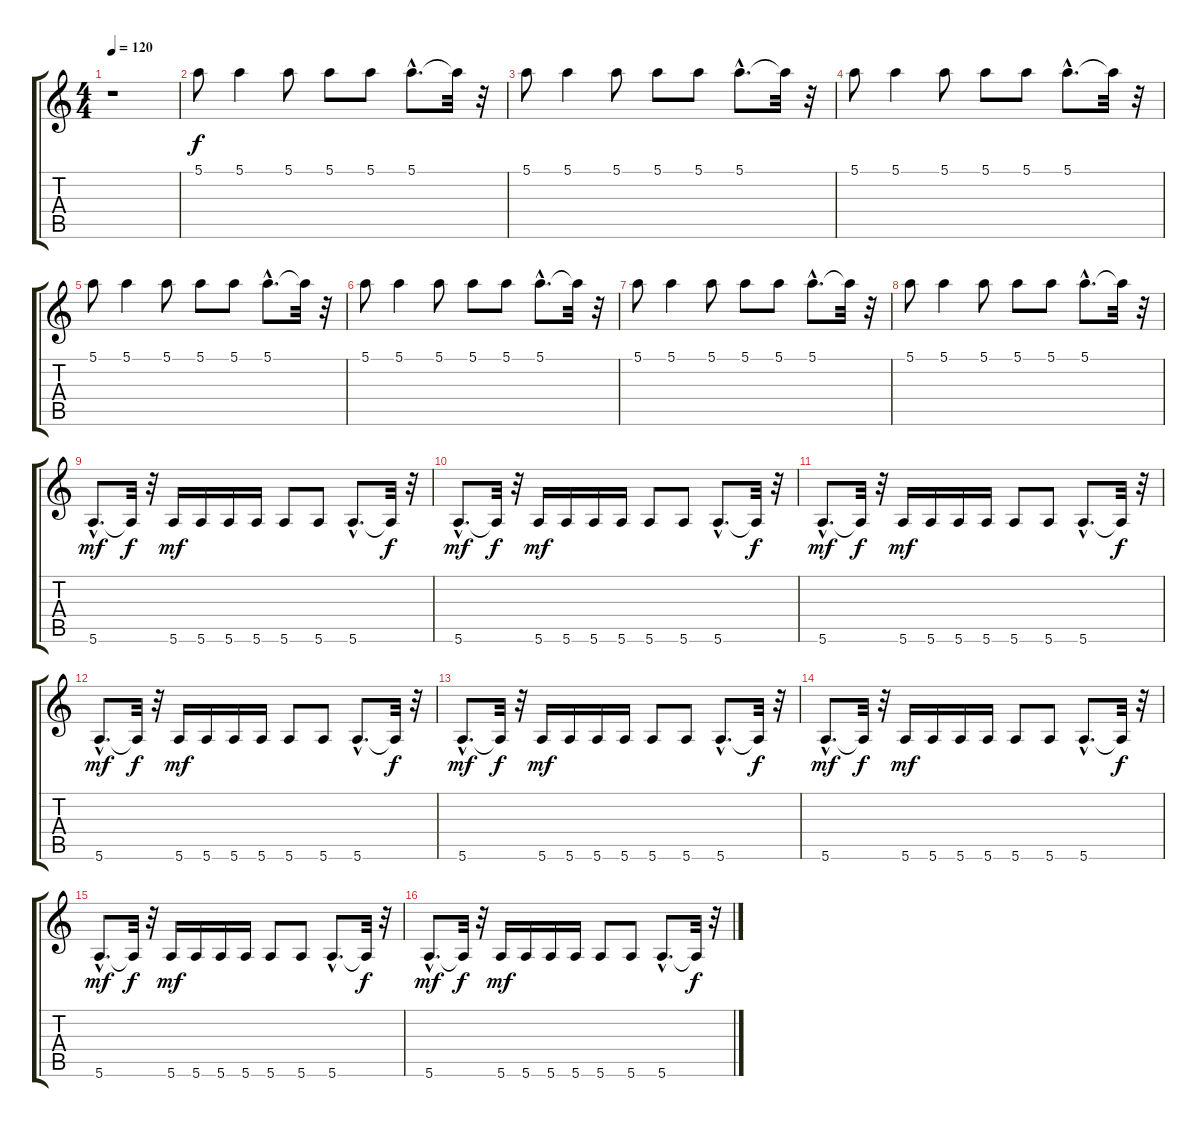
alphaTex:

\track "" {instrument acousticguitarnylon}
\staff {score tabs}
\tuning (E4 B3 G3 D3 A2 E2) {hide}
\ts (4 4)
\tempo 120
\tempo 100
\tempo 120
\clef g2
\ks c
r.1{dy f instrument acousticguitarnylon} |
5.1.8 5.1.4 5.1.8 5.1.8 5.1.8 5.1{hac}.8{d} 5.1{t}.32 r.32 |
5.1.8 5.1.4 5.1.8 5.1.8 5.1.8 5.1{hac}.8{d} 5.1{t}.32 r.32 |
5.1.8 5.1.4 5.1.8 5.1.8 5.1.8 5.1{hac}.8{d} 5.1{t}.32 r.32 |
5.1.8 5.1.4 5.1.8 5.1.8 5.1.8 5.1{hac}.8{d} 5.1{t}.32 r.32 |
5.1.8 5.1.4 5.1.8 5.1.8 5.1.8 5.1{hac}.8{d} 5.1{t}.32 r.32 |
5.1.8 5.1.4 5.1.8 5.1.8 5.1.8 5.1{hac}.8{d} 5.1{t}.32 r.32 |
5.1.8 5.1.4 5.1.8 5.1.8 5.1.8 5.1{hac}.8{d} 5.1{t}.32 r.32 |
5.6{hac}.8{d dy mf} 5.6{t}.32{dy f} r.32 5.6.16{dy mf} 5.6.16 5.6.16 5.6.16 5.6.8 5.6.8 5.6{hac}.8{d} 5.6{t}.32{dy f} r.32 |
5.6{hac}.8{d dy mf} 5.6{t}.32{dy f} r.32 5.6.16{dy mf} 5.6.16 5.6.16 5.6.16 5.6.8 5.6.8 5.6{hac}.8{d} 5.6{t}.32{dy f} r.32 |
5.6{hac}.8{d dy mf} 5.6{t}.32{dy f} r.32 5.6.16{dy mf} 5.6.16 5.6.16 5.6.16 5.6.8 5.6.8 5.6{hac}.8{d} 5.6{t}.32{dy f} r.32 |
5.6{hac}.8{d dy mf} 5.6{t}.32{dy f} r.32 5.6.16{dy mf} 5.6.16 5.6.16 5.6.16 5.6.8 5.6.8 5.6{hac}.8{d} 5.6{t}.32{dy f} r.32 |
5.6{hac}.8{d dy mf} 5.6{t}.32{dy f} r.32 5.6.16{dy mf} 5.6.16 5.6.16 5.6.16 5.6.8 5.6.8 5.6{hac}.8{d} 5.6{t}.32{dy f} r.32 |
5.6{hac}.8{d dy mf} 5.6{t}.32{dy f} r.32 5.6.16{dy mf} 5.6.16 5.6.16 5.6.16 5.6.8 5.6.8 5.6{hac}.8{d} 5.6{t}.32{dy f} r.32 |
5.6{hac}.8{d dy mf} 5.6{t}.32{dy f} r.32 5.6.16{dy mf} 5.6.16 5.6.16 5.6.16 5.6.8 5.6.8 5.6{hac}.8{d} 5.6{t}.32{dy f} r.32 |
5.6{hac}.8{d dy mf} 5.6{t}.32{dy f} r.32 5.6.16{dy mf} 5.6.16 5.6.16 5.6.16 5.6.8 5.6.8 5.6{hac}.8{d} 5.6{t}.32{dy f} r.32
